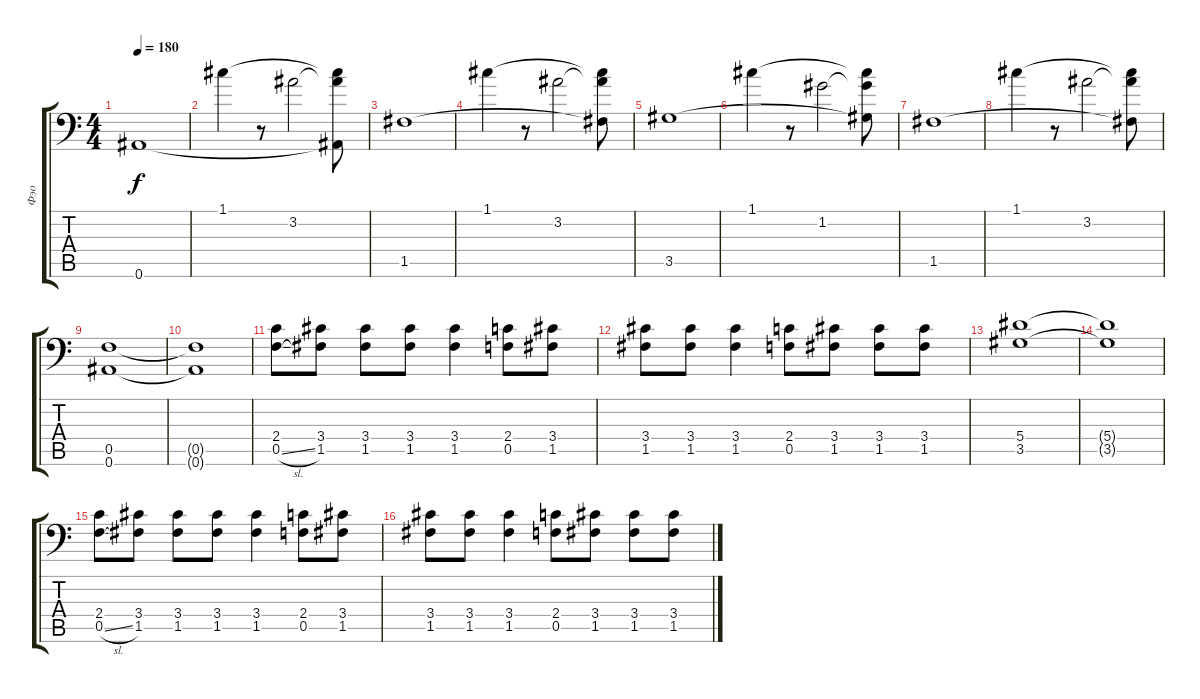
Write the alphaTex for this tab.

\track ("Фэо" "Фэо") {instrument distortionguitar}
\staff {score tabs}
\tuning (C4 G3 Eb3 Bb2 F2 Bb1) {hide}
\ts (4 4)
\tempo 180
\clef f4
\ks c
0.6.1{dy f} |
1.1.4 r.8 3.2.2 (1.1{t} 3.2{t} 0.6{t}).8 |
1.5.1 |
1.1.4 r.8 3.2.2 (1.1{t} 3.2{t} 1.5{t}).8 |
3.5.1 |
1.1.4 r.8 1.2.2 (1.1{t} 1.2{t} 3.5{t}).8 |
1.5.1 |
1.1.4 r.8 3.2.2 (1.1{t} 3.2{t} 1.5{t}).8 |
\section ("" "")
(0.5 0.6).1 |
(0.5{t} 0.6{t}).1 |
(2.4 0.5{sl}).8 (3.4 1.5).8 (3.4 1.5).8 (3.4 1.5).8 (3.4 1.5).4 (2.4 0.5).8 (3.4 1.5).8 |
(3.4 1.5).8 (3.4 1.5).8 (3.4 1.5).4 (2.4 0.5).8 (3.4 1.5).8 (3.4 1.5).8 (3.4 1.5).8 |
(5.4 3.5).1 |
(5.4{t} 3.5{t}).1 |
(2.4 0.5{sl}).8 (3.4 1.5).8 (3.4 1.5).8 (3.4 1.5).8 (3.4 1.5).4 (2.4 0.5).8 (3.4 1.5).8 |
(3.4 1.5).8 (3.4 1.5).8 (3.4 1.5).4 (2.4 0.5).8 (3.4 1.5).8 (3.4 1.5).8 (3.4 1.5).8
